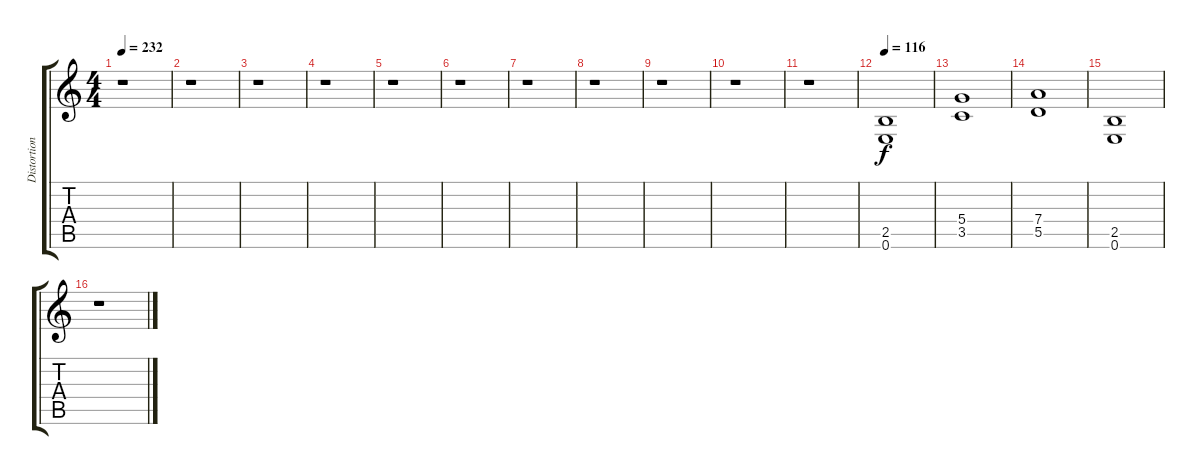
\track ("Distortion Guitar" "Distortion") {instrument distortionguitar}
\staff {score tabs}
\tuning (E4 B3 G3 D3 A2 E2) {hide}
\ts (4 4)
\tempo 232
\clef g2
\ks c
r.1{dy f} |
r.1 |
r.1 |
r.1 |
r.1 |
r.1 |
r.1 |
r.1 |
r.1 |
r.1 |
r.1 |
\tempo 116
(2.5 0.6).1 |
(5.4 3.5).1 |
(7.4 5.5).1 |
(2.5 0.6).1 |
r.1
